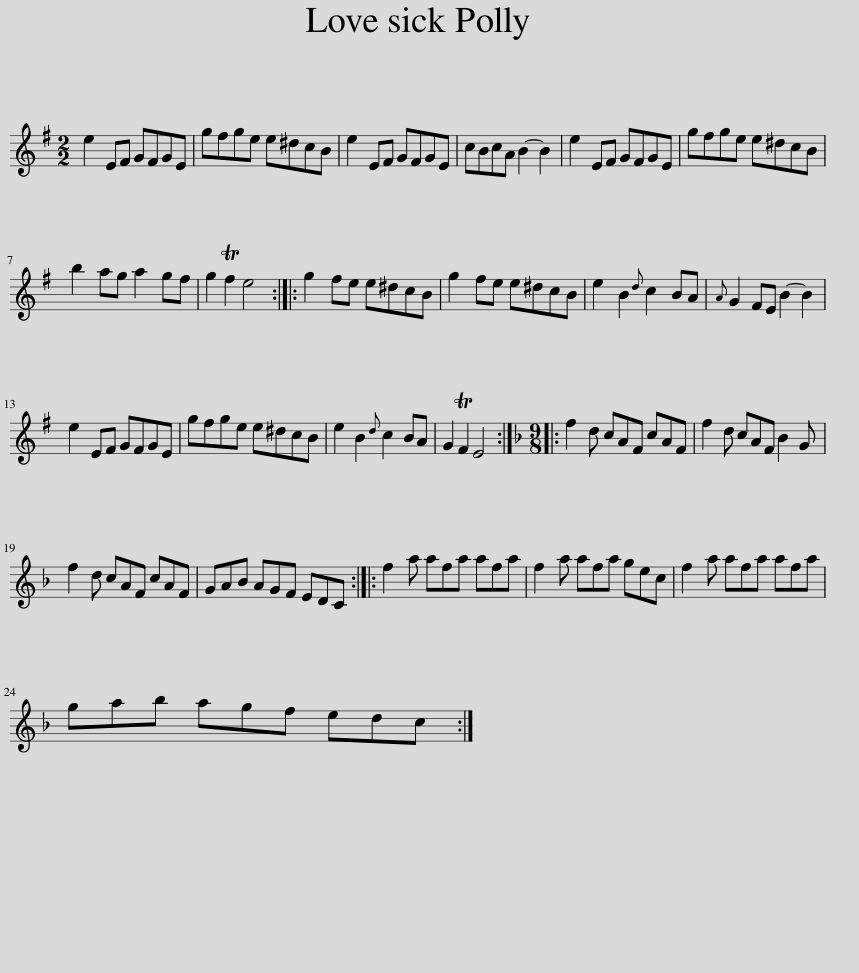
X:1
L:1/8
M:2/2
I:linebreak $
K:Emin
V:1 treble
V:1
 e2 EF GFGE | gfge e^dcB | e2 EF GFGE | cBcA B2- B2 | e2 EF GFGE | %5
 gfge e^dcB |$ b2 ag a2 gf | g2 Tf2 e4 :: g2 fe e^dcB | g2 fe e^dcB | %10
 e2 B2{d} c2 BA |{A} G2 FE B2- B2 |$ e2 EF GFGE | gfge e^dcB | e2 B2{d} c2 BA | %15
 G2 TF2 E4 ::[K:F][M:9/8] f2 d cAF cAF | f2 d cAF B2 G |$ f2 d cAF cAF | GAB AGF EDC :: %20
 f2 a afa afa | f2 a afa gec | f2 a afa afa |$ gab agf edc :| %24
